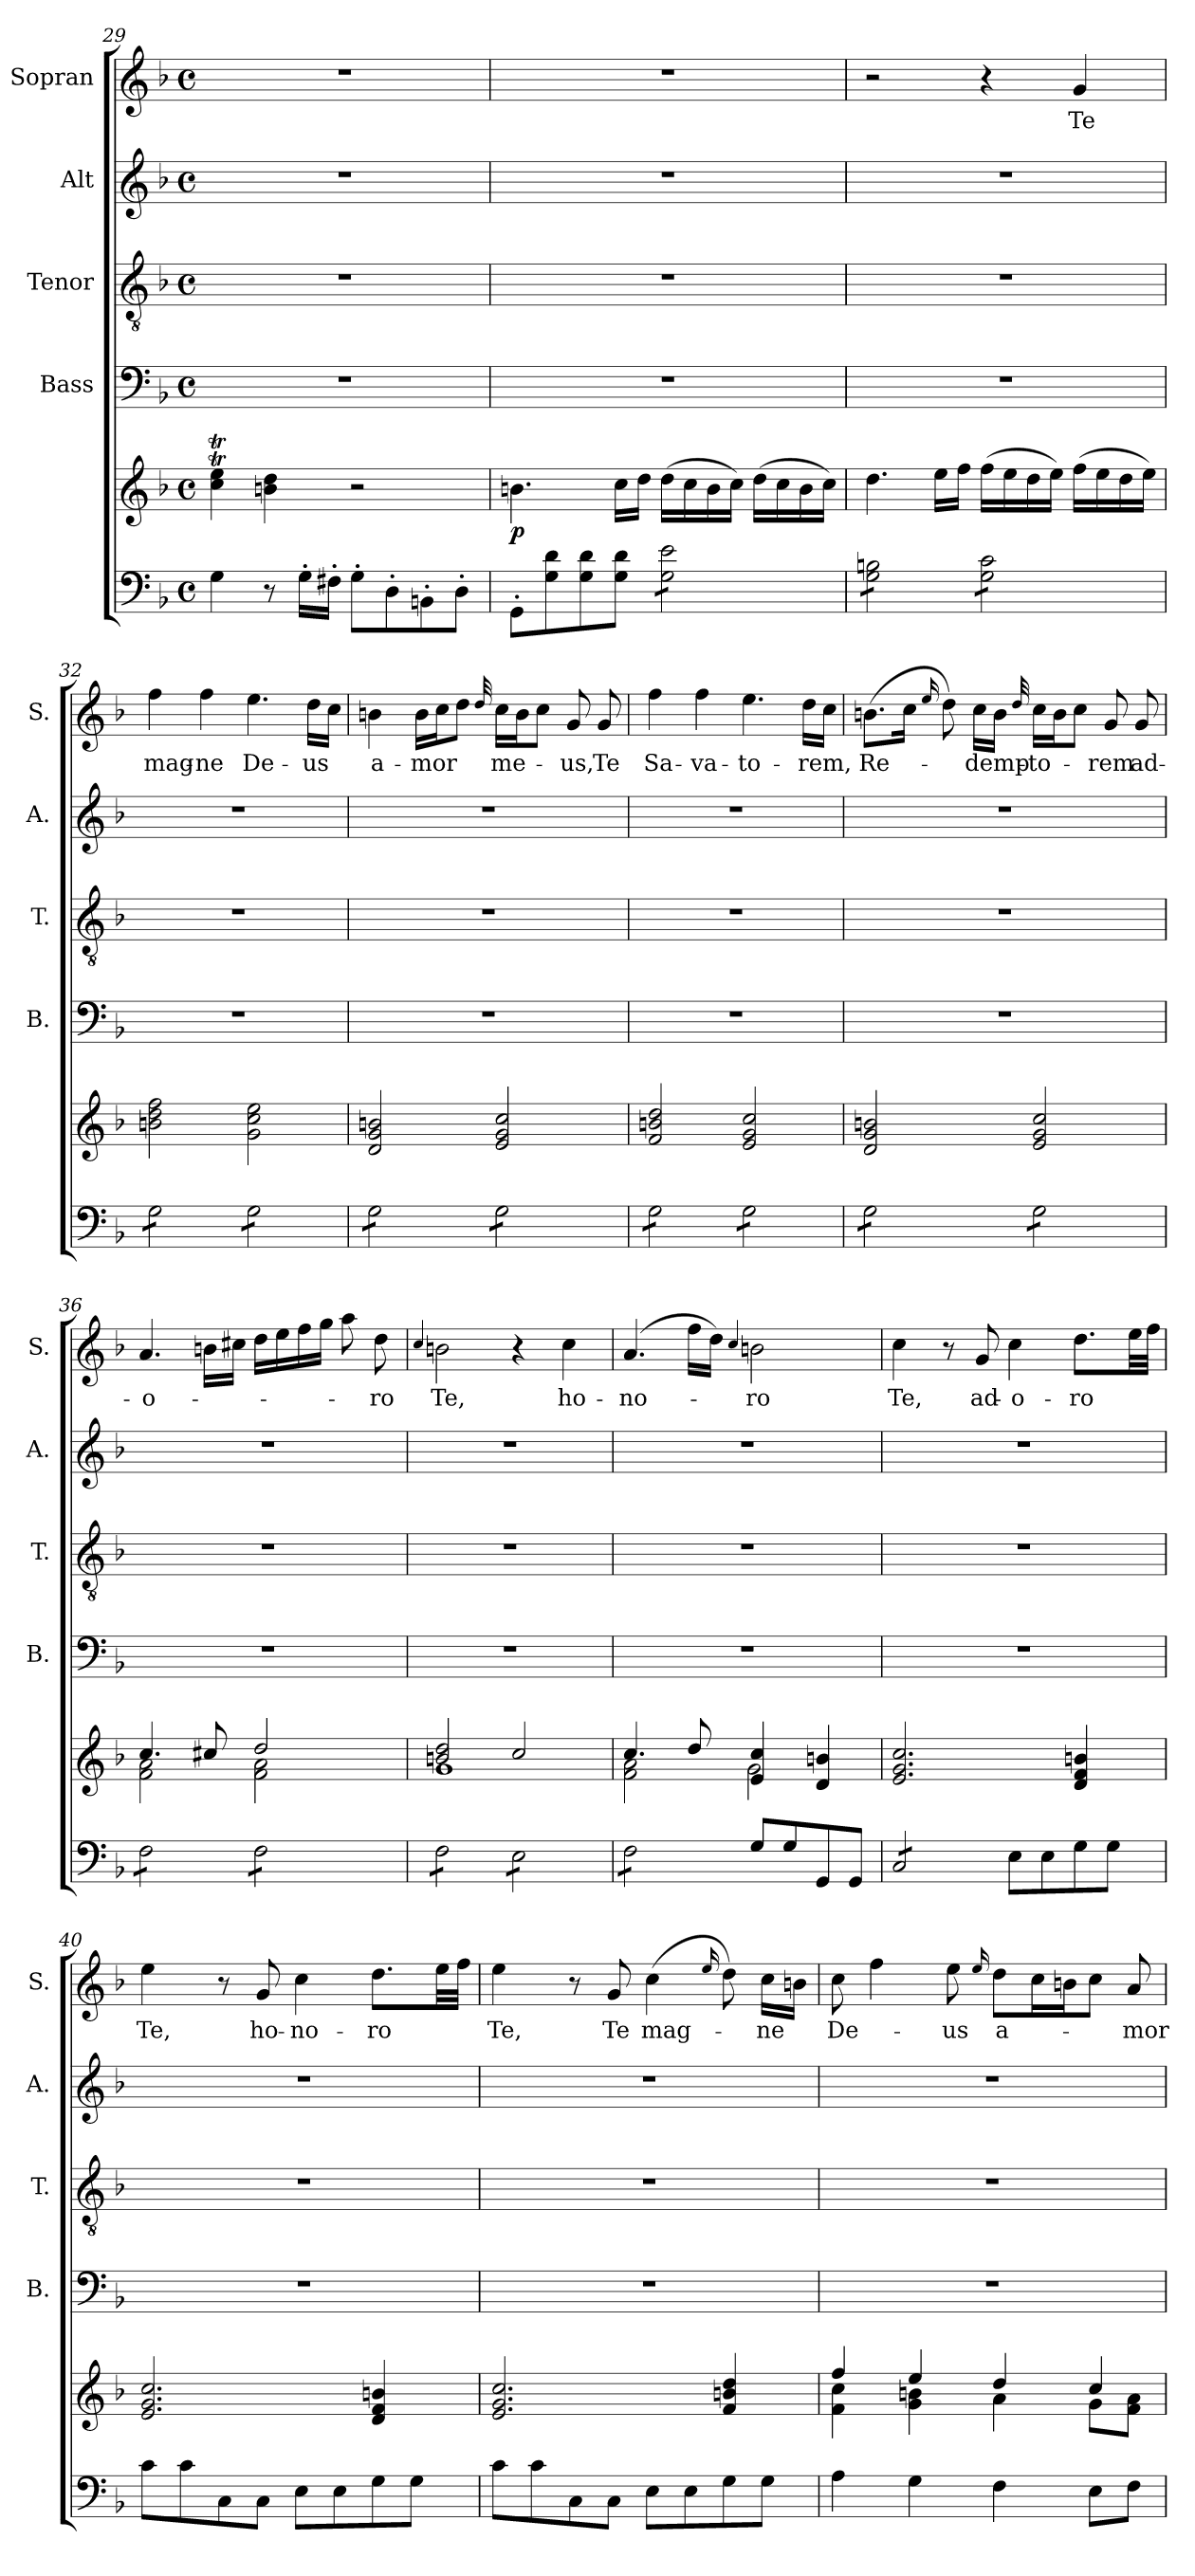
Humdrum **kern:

**kern	**kern	**dynam	**kern	**kern	**kern	**kern	**text
*part5	*part5	*part5	*part4	*part3	*part2	*part1	*part1
*staff6	*staff5	*staff5/6	*staff4	*staff3	*staff2	*staff1	*staff1
*	*	*	*I"Bass	*I"Tenor	*I"Alt	*I"Sopran	*
*	*	*	*I'B.	*I'T.	*I'A.	*I'S.	*
*clefF4	*clefG2	*	*clefF4	*clefGv2	*clefG2	*clefG2	*
*k[b-]	*k[b-]	*	*k[b-]	*k[b-]	*k[b-]	*k[b-]	*
*F:	*F:	*	*F:	*F:	*F:	*F:	*
*M4/4	*M4/4	*	*M4/4	*M4/4	*M4/4	*M4/4	*
*met(c)	*met(c)	*	*met(c)	*met(c)	*met(c)	*met(c)	*
=29	=29	=29	=29	=29	=29	=29	=29
4G\	4cc\T 4ee\T	.	1r	1r	1r	1r	.
8r	4bn\ 4dd\	.	.	.	.	.	.
16G'>\LL	.	.	.	.	.	.	.
16F#X'>\JJ	.	.	.	.	.	.	.
8G'>\L	2r	.	.	.	.	.	.
8D'>\	.	.	.	.	.	.	.
8BBn'>\	.	.	.	.	.	.	.
8D'>\J	.	.	.	.	.	.	.
!!LO:PB:g=z
=30	=30	=30	=30	=30	=30	=30	=30
!	!	!LO:DY:b	!	!	!	!	!
8GG'>\L	4.bn\	p	1r	1r	1r	1r	.
8G\ 8d\	.	.	.	.	.	.	.
8G\ 8d\	.	.	.	.	.	.	.
8G\ 8d\J	16cc\LL	.	.	.	.	.	.
.	16dd\JJ	.	.	.	.	.	.
*tremolo	*	*	*	*	*	*	*
8G\ 8e\L	(>16dd\LL	.	.	.	.	.	.
.	16cc\	.	.	.	.	.	.
8G\ 8e\	16b\	.	.	.	.	.	.
.	16cc\JJ)	.	.	.	.	.	.
8G\ 8e\	(>16dd\LL	.	.	.	.	.	.
.	16cc\	.	.	.	.	.	.
8G\ 8e\J	16b\	.	.	.	.	.	.
.	16cc\JJ)	.	.	.	.	.	.
=31	=31	=31	=31	=31	=31	=31	=31
8G\ 8Bn\L	4.dd\	.	1r	1r	1r	2r	.
8G\ 8Bn\	.	.	.	.	.	.	.
8G\ 8Bn\	.	.	.	.	.	.	.
8G\ 8Bn\J	16ee\LL	.	.	.	.	.	.
.	16ff\JJ	.	.	.	.	.	.
8G\ 8c\L	(>16ff\LL	.	.	.	.	4r	.
.	16ee\	.	.	.	.	.	.
8G\ 8c\	16dd\	.	.	.	.	.	.
.	16ee\JJ)	.	.	.	.	.	.
!	!	!	!	!	!	!	!LO:LY:b
8G\ 8c\	(>16ff\LL	.	.	.	.	4g/	Te
.	16ee\	.	.	.	.	.	.
8G\ 8c\J	16dd\	.	.	.	.	.	.
.	16ee\JJ)	.	.	.	.	.	.
=32	=32	=32	=32	=32	=32	=32	=32
!	!	!	!	!	!	!	!LO:LY:b
8G\L	2bn\ 2dd\ 2ff\	.	1r	1r	1r	4ff\	mag-
8G\	.	.	.	.	.	.	.
!	!	!	!	!	!	!	!LO:LY:b
8G\	.	.	.	.	.	4ff\	-ne
8G\J	.	.	.	.	.	.	.
!	!	!	!	!	!	!	!LO:LY:b
8G\L	2g\ 2cc\ 2ee\	.	.	.	.	4.ee\	De-
8G\	.	.	.	.	.	.	.
8G\	.	.	.	.	.	.	.
!	!	!	!	!	!	!	!LO:LY:b
8G\J	.	.	.	.	.	16dd\LL	-us
.	.	.	.	.	.	16cc\JJ	.
=33	=33	=33	=33	=33	=33	=33	=33
!	!	!	!	!	!	!	!LO:LY:b
8G\L	2d/ 2g/ 2bn/	.	1r	1r	1r	4bn\	a-
8G\	.	.	.	.	.	.	.
!	!	!	!	!	!	!	!LO:LY:b
8G\	.	.	.	.	.	16b\LL	-mor
.	.	.	.	.	.	16cc\J	.
8G\J	.	.	.	.	.	8dd\J	.
.	.	.	.	.	.	32qqdd/	.
!	!	!	!	!	!	!	!LO:LY:b
8G\L	2e/ 2g/ 2cc/	.	.	.	.	16cc\LL	me-
.	.	.	.	.	.	16b\J	.
8G\	.	.	.	.	.	8cc\J	.
!	!	!	!	!	!	!	!LO:LY:b
8G\	.	.	.	.	.	8g/	-us,
!	!	!	!	!	!	!	!LO:LY:b
8G\J	.	.	.	.	.	8g/	Te
!!LO:LB:g=z
=34	=34	=34	=34	=34	=34	=34	=34
!	!	!	!	!	!	!	!LO:LY:b
8G\L	2f/ 2bn/ 2dd/	.	1r	1r	1r	4ff\	Sa-
8G\	.	.	.	.	.	.	.
!	!	!	!	!	!	!	!LO:LY:b
8G\	.	.	.	.	.	4ff\	-va-
8G\J	.	.	.	.	.	.	.
!	!	!	!	!	!	!	!LO:LY:b
8G\L	2e/ 2g/ 2cc/	.	.	.	.	4.ee\	-to-
8G\	.	.	.	.	.	.	.
8G\	.	.	.	.	.	.	.
!	!	!	!	!	!	!	!LO:LY:b
8G\J	.	.	.	.	.	16dd\LL	-rem,
.	.	.	.	.	.	16cc\JJ	.
=35	=35	=35	=35	=35	=35	=35	=35
!	!	!	!	!	!	!	!LO:LY:b
8G\L	2d/ 2g/ 2bn/	.	1r	1r	1r	(>8.bn\L	Re-
8G\	.	.	.	.	.	.	.
.	.	.	.	.	.	16cc\Jk	.
.	.	.	.	.	.	16qqee/	.
8G\	.	.	.	.	.	8dd\)	.
!	!	!	!	!	!	!	!LO:LY:b
8G\J	.	.	.	.	.	16cc\LL	-demp-
.	.	.	.	.	.	16b\JJ	.
.	.	.	.	.	.	32qqdd/	.
!	!	!	!	!	!	!	!LO:LY:b
8G\L	2e/ 2g/ 2cc/	.	.	.	.	16cc\LL	-to-
.	.	.	.	.	.	16b\J	.
8G\	.	.	.	.	.	8cc\J	.
!	!	!	!	!	!	!	!LO:LY:b
8G\	.	.	.	.	.	8g/	-rem
!	!	!	!	!	!	!	!LO:LY:b
8G\J	.	.	.	.	.	8g/	ad-
=36	=36	=36	=36	=36	=36	=36	=36
*	*^	*	*	*	*	*	*
!	!	!	!	!	!	!	!	!LO:LY:b
8F\L	4.cc/	2f\ 2a\	.	1r	1r	1r	4.a/	-o-
8F\	.	.	.	.	.	.	.	.
8F\	.	.	.	.	.	.	.	.
8F\J	8cc#X/	.	.	.	.	.	16bn\LL	.
.	.	.	.	.	.	.	16cc#X\JJ	.
8F\L	2dd/	2f\ 2a\	.	.	.	.	16dd\LL	.
.	.	.	.	.	.	.	16ee\	.
8F\	.	.	.	.	.	.	16ff\	.
.	.	.	.	.	.	.	16gg\JJ	.
8F\	.	.	.	.	.	.	8aa\	.
!	!	!	!	!	!	!	!	!LO:LY:b
8F\J	.	.	.	.	.	.	8dd\	-ro
=37	=37	=37	=37	=37	=37	=37	=37	=37
.	.	.	.	.	.	.	4qqcc/	.
!	!	!	!	!	!	!	!	!LO:LY:b
8F\L	2bn/ 2dd/	1g	.	1r	1r	1r	2bn\	Te,
8F\	.	.	.	.	.	.	.	.
8F\	.	.	.	.	.	.	.	.
8F\J	.	.	.	.	.	.	.	.
8E\L	2cc/	.	.	.	.	.	4r	.
8E\	.	.	.	.	.	.	.	.
!	!	!	!	!	!	!	!	!LO:LY:b
8E\	.	.	.	.	.	.	4cc\	ho-
8E\J	.	.	.	.	.	.	.	.
!!LO:LB:g=z
=38	=38	=38	=38	=38	=38	=38	=38	=38
!	!	!	!	!	!	!	!	!LO:LY:b
8F\L	4.cc/	2f\ 2a\	.	1r	1r	1r	(4.a/	-no-
8F\	.	.	.	.	.	.	.	.
8F\	.	.	.	.	.	.	.	.
8F\J	8dd/	.	.	.	.	.	16ff\LL	.
*Xtremolo	*	*	*	*	*	*	*	*
.	.	.	.	.	.	.	16dd\JJ)	.
.	.	.	.	.	.	.	4qqcc/	.
!	!	!	!	!	!	!	!	!LO:LY:b
8G/L	4e/ 4cc/	2g\	.	.	.	.	2bn\	-ro
8G/	.	.	.	.	.	.	.	.
8GG/	4d/ 4bn/	.	.	.	.	.	.	.
8GG/J	.	.	.	.	.	.	.	.
*	*v	*v	*	*	*	*	*	*
=39	=39	=39	=39	=39	=39	=39	=39
!	!	!	!	!	!	!	!LO:LY:b
*tremolo	*	*	*	*	*	*	*
8C/L	2.e/ 2.g/ 2.cc/	.	1r	1r	1r	4cc\	Te,
8C/	.	.	.	.	.	.	.
8C/	.	.	.	.	.	8r	.
!	!	!	!	!	!	!	!LO:LY:b
8C/J	.	.	.	.	.	8g/	ad-
*Xtremolo	*	*	*	*	*	*	*
!	!	!	!	!	!	!	!LO:LY:b
8E\L	.	.	.	.	.	4cc\	-o-
8E\	.	.	.	.	.	.	.
!	!	!	!	!	!	!	!LO:LY:b
8G\	4d/ 4f/ 4bn/	.	.	.	.	8.dd\L	-ro
8G\J	.	.	.	.	.	.	.
.	.	.	.	.	.	32ee\LL	.
.	.	.	.	.	.	32ff\JJJ	.
=40	=40	=40	=40	=40	=40	=40	=40
!	!	!	!	!	!	!	!LO:LY:b
8c\L	2.e/ 2.g/ 2.cc/	.	1r	1r	1r	4ee\	Te,
8c\	.	.	.	.	.	.	.
8C\	.	.	.	.	.	8r	.
!	!	!	!	!	!	!	!LO:LY:b
8C\J	.	.	.	.	.	8g/	ho-
!	!	!	!	!	!	!	!LO:LY:b
8E\L	.	.	.	.	.	4cc\	-no-
8E\	.	.	.	.	.	.	.
!	!	!	!	!	!	!	!LO:LY:b
8G\	4d/ 4f/ 4bn/	.	.	.	.	8.dd\L	-ro
8G\J	.	.	.	.	.	.	.
.	.	.	.	.	.	32ee\LL	.
.	.	.	.	.	.	32ff\JJJ	.
=41	=41	=41	=41	=41	=41	=41	=41
!	!	!	!	!	!	!	!LO:LY:b
8c\L	2.e/ 2.g/ 2.cc/	.	1r	1r	1r	4ee\	Te,
8c\	.	.	.	.	.	.	.
8C\	.	.	.	.	.	8r	.
!	!	!	!	!	!	!	!LO:LY:b
8C\J	.	.	.	.	.	8g/	Te
!	!	!	!	!	!	!	!LO:LY:b
8E\L	.	.	.	.	.	(>4cc\	mag-
8E\	.	.	.	.	.	.	.
.	.	.	.	.	.	16qqee/	.
8G\	4f/ 4bn/ 4dd/	.	.	.	.	8dd\)	.
!	!	!	!	!	!	!	!LO:LY:b
8G\J	.	.	.	.	.	16cc\LL	-ne
.	.	.	.	.	.	16bn\JJ	.
!!LO:LB:g=z
=42	=42	=42	=42	=42	=42	=42	=42
*	*^	*	*	*	*	*	*
!	!	!	!	!	!	!	!	!LO:LY:b
4A\	4ff/	4f\ 4cc\	.	1r	1r	1r	8cc\	De-
.	.	.	.	.	.	.	4ff\	.
4G\	4ee/	4g\ 4bn\	.	.	.	.	.	.
!	!	!	!	!	!	!	!	!LO:LY:b
.	.	.	.	.	.	.	8ee\	-us
.	.	.	.	.	.	.	16qqee/	.
!	!	!	!	!	!	!	!	!LO:LY:b
4F\	4dd/	4a\	.	.	.	.	8dd\L	a-
.	.	.	.	.	.	.	16cc\L	.
.	.	.	.	.	.	.	16bn\J	.
8E\L	4cc/	8g\L	.	.	.	.	8cc\J	.
!	!	!	!	!	!	!	!	!LO:LY:b
8F\J	.	8f\ 8a\J	.	.	.	.	8a/	-mor
*	*v	*v	*	*	*	*	*	*
=	=	=	=	=	=	=	=
*-	*-	*-	*-	*-	*-	*-	*-
